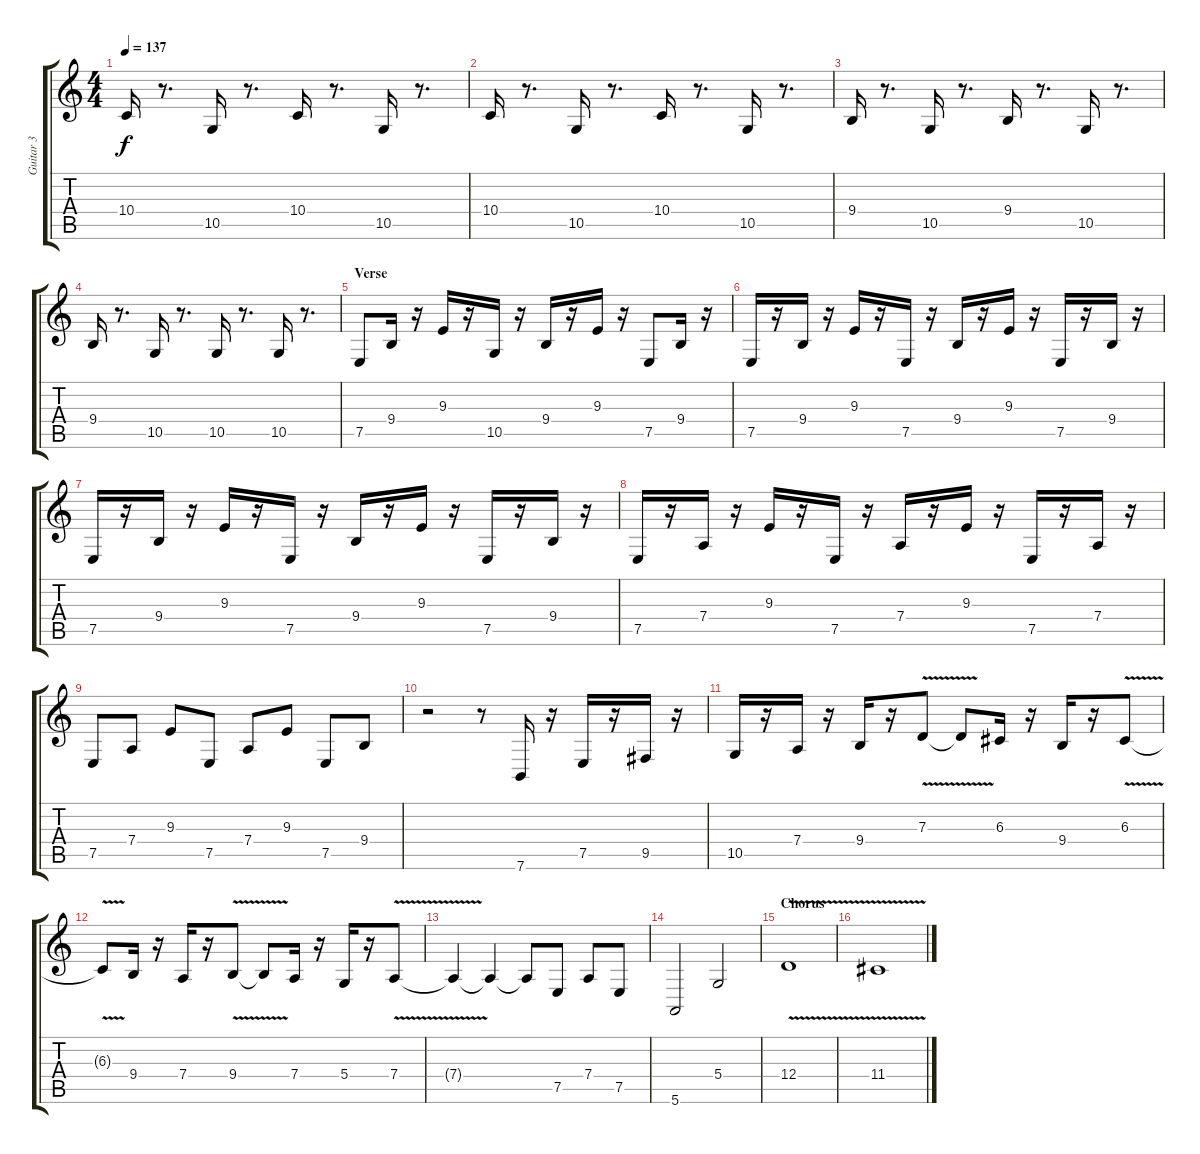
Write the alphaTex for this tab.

\track ("Guitar 3" "Guitar 3") {instrument violin}
\staff {score tabs}
\tuning (E4 B3 G3 D3 A2 E2) {hide}
\ts (4 4)
\tempo 137
\clef g2
\ks c
10.4.16{dy f} r.8{d} 10.5.16 r.8{d} 10.4.16 r.8{d} 10.5.16 r.8{d} |
10.4.16 r.8{d} 10.5.16 r.8{d} 10.4.16 r.8{d} 10.5.16 r.8{d} |
9.4.16 r.8{d} 10.5.16 r.8{d} 9.4.16 r.8{d} 10.5.16 r.8{d} |
9.4.16 r.8{d} 10.5.16 r.8{d} 10.5.16 r.8{d} 10.5.16 r.8{d} |
\section ("" "Verse")
7.5.8 9.4.16 r.16 9.3.16 r.16 10.5.16 r.16 9.4.16 r.16 9.3.16 r.16 7.5.8 9.4.16 r.16 |
7.5.16 r.16 9.4.16 r.16 9.3.16 r.16 7.5.16 r.16 9.4.16 r.16 9.3.16 r.16 7.5.16 r.16 9.4.16 r.16 |
7.5.16 r.16 9.4.16 r.16 9.3.16 r.16 7.5.16 r.16 9.4.16 r.16 9.3.16 r.16 7.5.16 r.16 9.4.16 r.16 |
7.5.16 r.16 7.4.16 r.16 9.3.16 r.16 7.5.16 r.16 7.4.16 r.16 9.3.16 r.16 7.5.16 r.16 7.4.16 r.16 |
7.5.8 7.4.8 9.3.8 7.5.8 7.4.8 9.3.8 7.5.8 9.4.8 |
r.2 r.8 7.6.16 r.16 7.5.16 r.16 9.5.16 r.16 |
10.5.16 r.16 7.4.16 r.16 9.4.16 r.16 7.3{v}.8 7.3{t}.8 6.3.16 r.16 9.4.16 r.16 6.3{v}.8 |
6.3{t}.8 9.4.16 r.16 7.4.16 r.16 9.4{v}.8 9.4{t}.8 7.4.16 r.16 5.4.16 r.16 7.4{v}.8 |
7.4{t}.4 7.4{t}.4 7.4{t}.8 7.5.8 7.4.8 7.5.8 |
5.6.2 5.4.2 |
\section ("" "Chorus")
12.4{v}.1 |
11.4{v}.1
